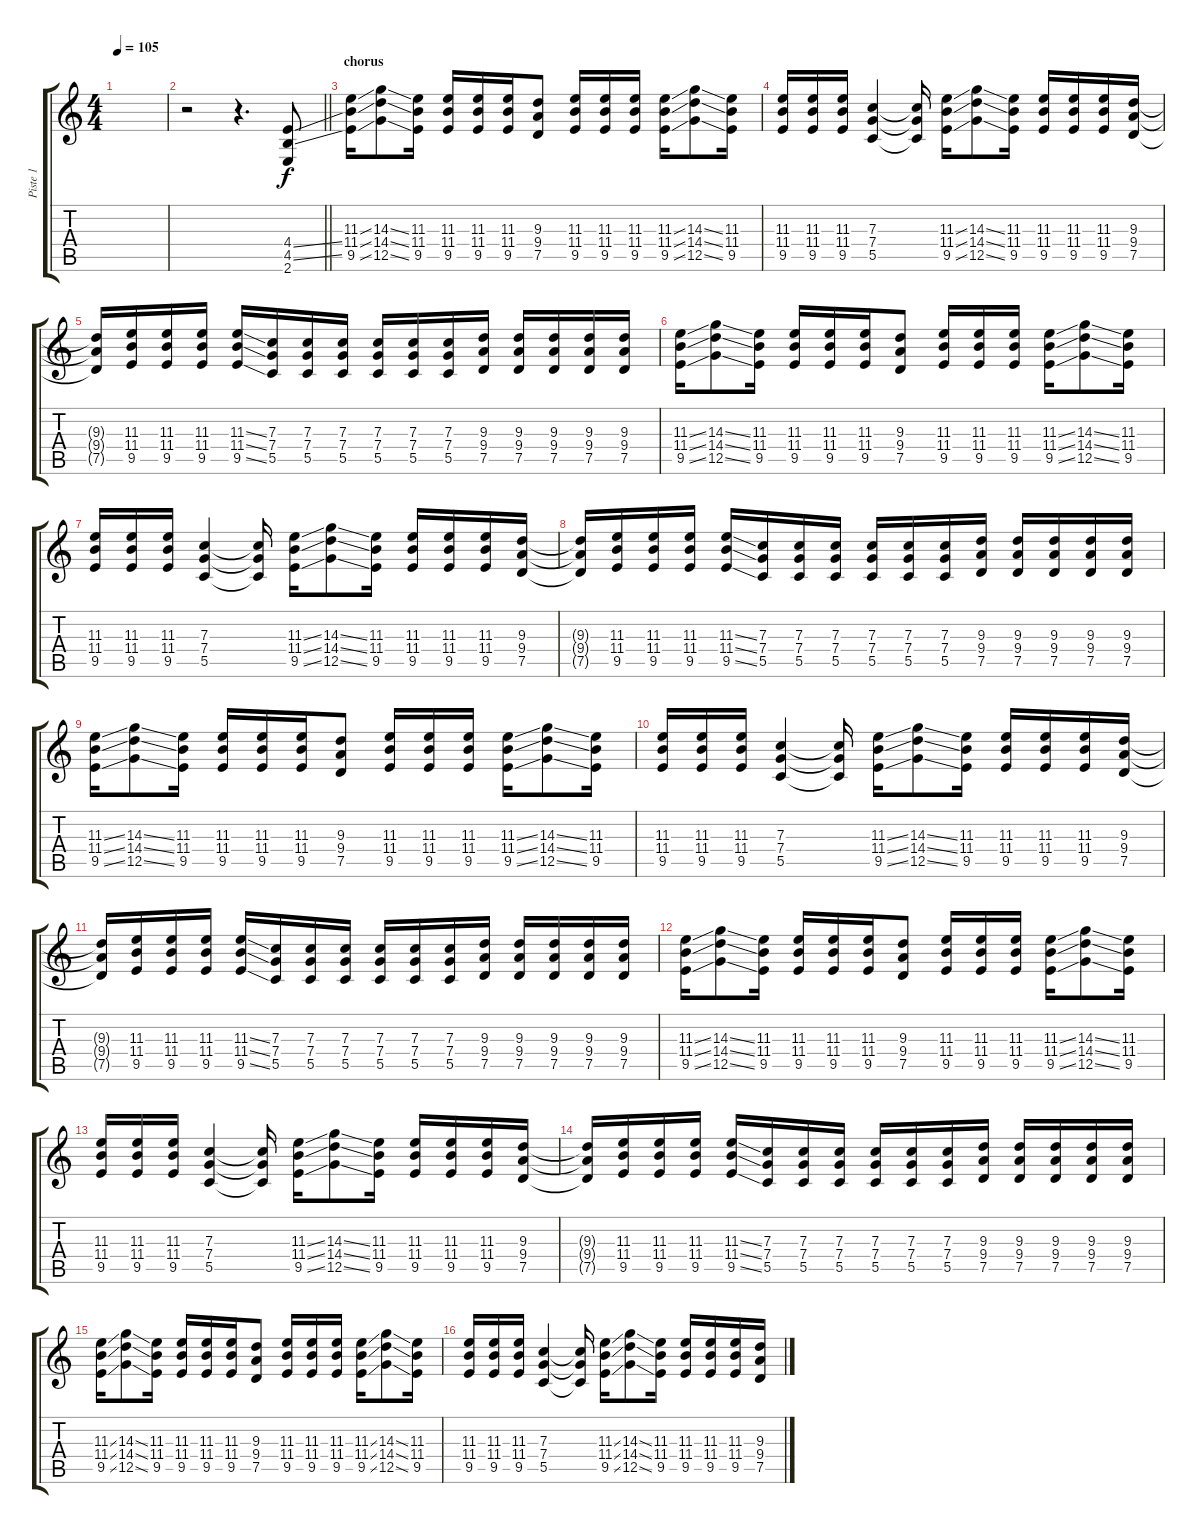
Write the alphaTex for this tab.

\track ("Piste 1" "Piste 1") {instrument distortionguitar}
\staff {score tabs}
\tuning (D4 A3 F3 C3 G2 D2) {hide}
\ts (4 4)
\tempo 105
\clef g2
\ks c
|
\barLineRight lightlight
r.2{volume 11} r.4{d} (4.4{ss} 4.5{ss} 2.6).8 |
\section ("" "chorus")
(11.3{ss} 11.4{ss} 9.5{ss}).16 (14.3{ss} 14.4{ss} 12.5{ss}).8 (11.3 11.4 9.5).16 (11.3 11.4 9.5).16 (11.3 11.4 9.5).16 (11.3 11.4 9.5).16 (9.3 9.4 7.5).8 (11.3 11.4 9.5).16 (11.3 11.4 9.5).16 (11.3 11.4 9.5).16 (11.3{ss} 11.4{ss} 9.5{ss}).16 (14.3{ss} 14.4{ss} 12.5{ss}).8 (11.3 11.4 9.5).16 |
(11.3 11.4 9.5).16 (11.3 11.4 9.5).16 (11.3 11.4 9.5).16 (7.3 7.4 5.5).4 (7.3{t} 7.4{t} 5.5{t}).16 (11.3{ss} 11.4{ss} 9.5{ss}).16 (14.3{ss} 14.4{ss} 12.5{ss}).8 (11.3 11.4 9.5).16 (11.3 11.4 9.5).16 (11.3 11.4 9.5).16 (11.3 11.4 9.5).16 (9.3 9.4 7.5).16 |
(9.3{t} 9.4{t} 7.5{t}).16 (11.3 11.4 9.5).16 (11.3 11.4 9.5).16 (11.3 11.4 9.5).16 (11.3{ss} 11.4{ss} 9.5{ss}).16 (7.3 7.4 5.5).16 (7.3 7.4 5.5).16 (7.3 7.4 5.5).16 (7.3 7.4 5.5).16 (7.3 7.4 5.5).16 (7.3 7.4 5.5).16 (9.3 9.4 7.5).16 (9.3 9.4 7.5).16 (9.3 9.4 7.5).16 (9.3 9.4 7.5).16 (9.3 9.4 7.5).16 |
(11.3{ss} 11.4{ss} 9.5{ss}).16 (14.3{ss} 14.4{ss} 12.5{ss}).8 (11.3 11.4 9.5).16 (11.3 11.4 9.5).16 (11.3 11.4 9.5).16 (11.3 11.4 9.5).16 (9.3 9.4 7.5).8 (11.3 11.4 9.5).16 (11.3 11.4 9.5).16 (11.3 11.4 9.5).16 (11.3{ss} 11.4{ss} 9.5{ss}).16 (14.3{ss} 14.4{ss} 12.5{ss}).8 (11.3 11.4 9.5).16 |
(11.3 11.4 9.5).16 (11.3 11.4 9.5).16 (11.3 11.4 9.5).16 (7.3 7.4 5.5).4 (7.3{t} 7.4{t} 5.5{t}).16 (11.3{ss} 11.4{ss} 9.5{ss}).16 (14.3{ss} 14.4{ss} 12.5{ss}).8 (11.3 11.4 9.5).16 (11.3 11.4 9.5).16 (11.3 11.4 9.5).16 (11.3 11.4 9.5).16 (9.3 9.4 7.5).16 |
(9.3{t} 9.4{t} 7.5{t}).16 (11.3 11.4 9.5).16 (11.3 11.4 9.5).16 (11.3 11.4 9.5).16 (11.3{ss} 11.4{ss} 9.5{ss}).16 (7.3 7.4 5.5).16 (7.3 7.4 5.5).16 (7.3 7.4 5.5).16 (7.3 7.4 5.5).16 (7.3 7.4 5.5).16 (7.3 7.4 5.5).16 (9.3 9.4 7.5).16 (9.3 9.4 7.5).16 (9.3 9.4 7.5).16 (9.3 9.4 7.5).16 (9.3 9.4 7.5).16 |
(11.3{ss} 11.4{ss} 9.5{ss}).16 (14.3{ss} 14.4{ss} 12.5{ss}).8 (11.3 11.4 9.5).16 (11.3 11.4 9.5).16 (11.3 11.4 9.5).16 (11.3 11.4 9.5).16 (9.3 9.4 7.5).8 (11.3 11.4 9.5).16 (11.3 11.4 9.5).16 (11.3 11.4 9.5).16 (11.3{ss} 11.4{ss} 9.5{ss}).16 (14.3{ss} 14.4{ss} 12.5{ss}).8 (11.3 11.4 9.5).16 |
(11.3 11.4 9.5).16 (11.3 11.4 9.5).16 (11.3 11.4 9.5).16 (7.3 7.4 5.5).4 (7.3{t} 7.4{t} 5.5{t}).16 (11.3{ss} 11.4{ss} 9.5{ss}).16 (14.3{ss} 14.4{ss} 12.5{ss}).8 (11.3 11.4 9.5).16 (11.3 11.4 9.5).16 (11.3 11.4 9.5).16 (11.3 11.4 9.5).16 (9.3 9.4 7.5).16 |
(9.3{t} 9.4{t} 7.5{t}).16 (11.3 11.4 9.5).16 (11.3 11.4 9.5).16 (11.3 11.4 9.5).16 (11.3{ss} 11.4{ss} 9.5{ss}).16 (7.3 7.4 5.5).16 (7.3 7.4 5.5).16 (7.3 7.4 5.5).16 (7.3 7.4 5.5).16 (7.3 7.4 5.5).16 (7.3 7.4 5.5).16 (9.3 9.4 7.5).16 (9.3 9.4 7.5).16 (9.3 9.4 7.5).16 (9.3 9.4 7.5).16 (9.3 9.4 7.5).16 |
(11.3{ss} 11.4{ss} 9.5{ss}).16 (14.3{ss} 14.4{ss} 12.5{ss}).8 (11.3 11.4 9.5).16 (11.3 11.4 9.5).16 (11.3 11.4 9.5).16 (11.3 11.4 9.5).16 (9.3 9.4 7.5).8 (11.3 11.4 9.5).16 (11.3 11.4 9.5).16 (11.3 11.4 9.5).16 (11.3{ss} 11.4{ss} 9.5{ss}).16 (14.3{ss} 14.4{ss} 12.5{ss}).8 (11.3 11.4 9.5).16 |
(11.3 11.4 9.5).16 (11.3 11.4 9.5).16 (11.3 11.4 9.5).16 (7.3 7.4 5.5).4 (7.3{t} 7.4{t} 5.5{t}).16 (11.3{ss} 11.4{ss} 9.5{ss}).16 (14.3{ss} 14.4{ss} 12.5{ss}).8 (11.3 11.4 9.5).16 (11.3 11.4 9.5).16 (11.3 11.4 9.5).16 (11.3 11.4 9.5).16 (9.3 9.4 7.5).16 |
(9.3{t} 9.4{t} 7.5{t}).16 (11.3 11.4 9.5).16 (11.3 11.4 9.5).16 (11.3 11.4 9.5).16 (11.3{ss} 11.4{ss} 9.5{ss}).16 (7.3 7.4 5.5).16 (7.3 7.4 5.5).16 (7.3 7.4 5.5).16 (7.3 7.4 5.5).16 (7.3 7.4 5.5).16 (7.3 7.4 5.5).16 (9.3 9.4 7.5).16 (9.3 9.4 7.5).16 (9.3 9.4 7.5).16 (9.3 9.4 7.5).16 (9.3 9.4 7.5).16 |
(11.3{ss} 11.4{ss} 9.5{ss}).16 (14.3{ss} 14.4{ss} 12.5{ss}).8 (11.3 11.4 9.5).16 (11.3 11.4 9.5).16 (11.3 11.4 9.5).16 (11.3 11.4 9.5).16 (9.3 9.4 7.5).8 (11.3 11.4 9.5).16 (11.3 11.4 9.5).16 (11.3 11.4 9.5).16 (11.3{ss} 11.4{ss} 9.5{ss}).16 (14.3{ss} 14.4{ss} 12.5{ss}).8 (11.3 11.4 9.5).16 |
(11.3 11.4 9.5).16 (11.3 11.4 9.5).16 (11.3 11.4 9.5).16 (7.3 7.4 5.5).4 (7.3{t} 7.4{t} 5.5{t}).16 (11.3{ss} 11.4{ss} 9.5{ss}).16 (14.3{ss} 14.4{ss} 12.5{ss}).8 (11.3 11.4 9.5).16 (11.3 11.4 9.5).16 (11.3 11.4 9.5).16 (11.3 11.4 9.5).16 (9.3 9.4 7.5).16
